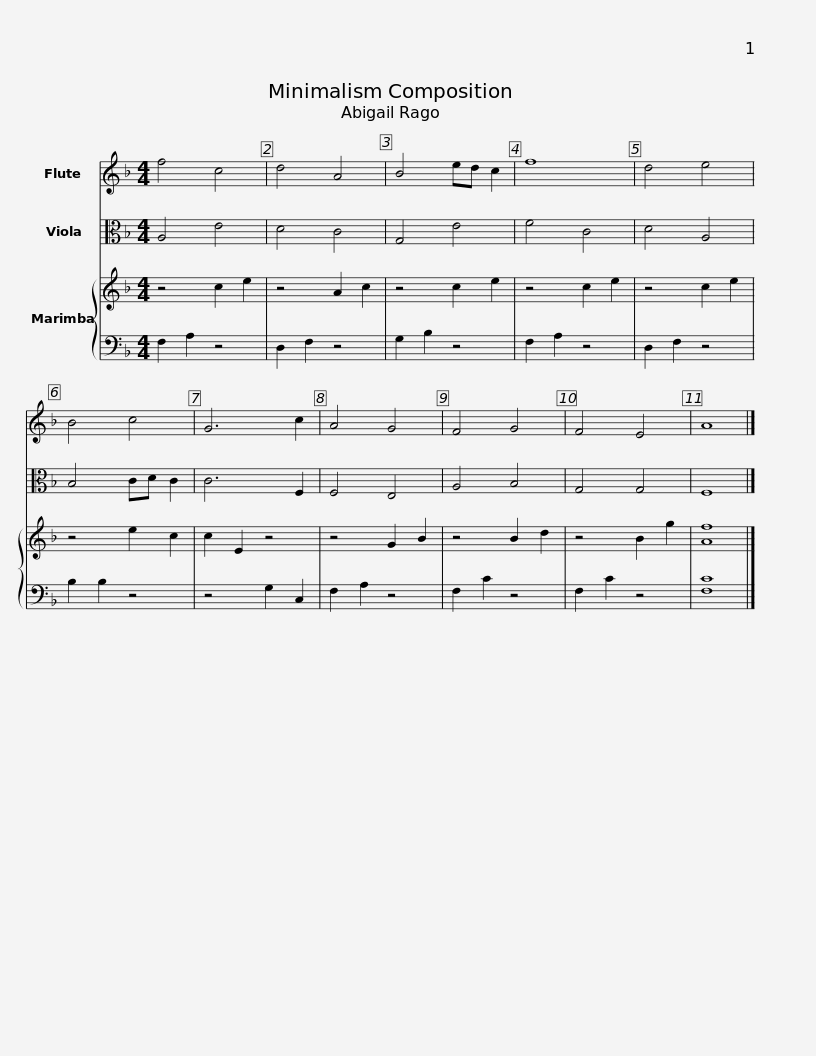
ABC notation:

X:1
%%score 1 2 { 3 | 4 }
L:1/8
M:4/4
I:linebreak $
K:F
V:1 treble
V:2 alto
V:3 treble
V:4 bass
V:1
 f4 c4 | d4 A4 | B4 ed c2 | f8 | d4 e4 | %5
 B4 c4 | G6 c2 | A4 G4 |$ F4 G4 | F4 E4 | %10
 A8 |] %11
V:2
 A,4 E4 | D4 C4 | G,4 E4 | F4 C4 | D4 A,4 | %5
 B,4 CD C2 | C6 F,2 | F,4 E,4 |$ A,4 B,4 | G,4 G,4 | %10
 F,8 |] %11
V:3
 z4 c2 e2 | z4 A2 c2 | z4 c2 e2 | z4 c2 e2 | z4 c2 e2 | %5
 z4 e2 c2 | c2 E2 z4 | z4 G2 B2 |$ z4 B2 d2 | z4 B2 g2 | %10
 [Af]8 |] %11
V:4
 F,2 A,2 z4 | D,2 F,2 z4 | G,2 B,2 z4 | F,2 A,2 z4 | D,2 F,2 z4 | %5
 B,2 B,2 z4 | z4 G,2 C,2 | F,2 A,2 z4 |$ F,2 C2 z4 | F,2 C2 z4 | %10
 [F,C]8 |] %11
